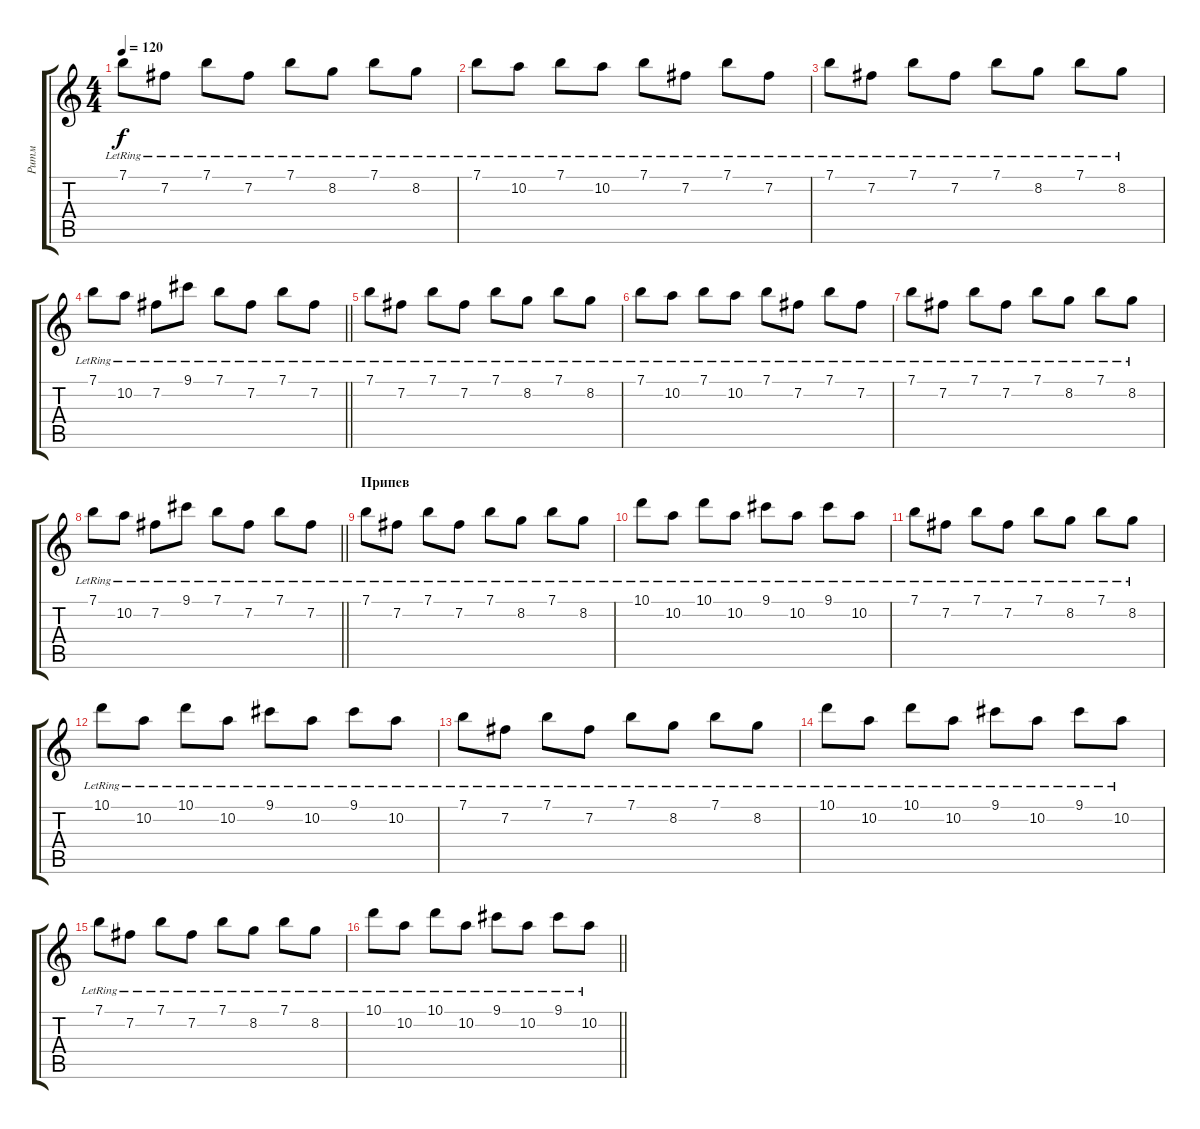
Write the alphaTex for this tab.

\track ("Ритм" "Ритм") {instrument distortionguitar}
\staff {score tabs}
\tuning (E4 B3 G3 D3 A2 E2) {hide}
\ts (4 4)
\tempo 120
\clef g2
\ks c
7.1{lr}.8{dy f} 7.2{lr}.8 7.1{lr}.8 7.2{lr}.8 7.1{lr}.8 8.2{lr}.8 7.1{lr}.8 8.2{lr}.8 |
7.1{lr}.8 10.2{lr}.8 7.1{lr}.8 10.2{lr}.8 7.1{lr}.8 7.2{lr}.8 7.1{lr}.8 7.2{lr}.8 |
7.1{lr}.8 7.2{lr}.8 7.1{lr}.8 7.2{lr}.8 7.1{lr}.8 8.2{lr}.8 7.1{lr}.8 8.2{lr}.8 |
\barLineRight lightlight
7.1{lr}.8 10.2{lr}.8 7.2{lr}.8 9.1{lr}.8 7.1{lr}.8 7.2{lr}.8 7.1{lr}.8 7.2{lr}.8 |
7.1{lr}.8 7.2{lr}.8 7.1{lr}.8 7.2{lr}.8 7.1{lr}.8 8.2{lr}.8 7.1{lr}.8 8.2{lr}.8 |
7.1{lr}.8 10.2{lr}.8 7.1{lr}.8 10.2{lr}.8 7.1{lr}.8 7.2{lr}.8 7.1{lr}.8 7.2{lr}.8 |
7.1{lr}.8 7.2{lr}.8 7.1{lr}.8 7.2{lr}.8 7.1{lr}.8 8.2{lr}.8 7.1{lr}.8 8.2{lr}.8 |
\barLineRight lightlight
7.1{lr}.8 10.2{lr}.8 7.2{lr}.8 9.1{lr}.8 7.1{lr}.8 7.2{lr}.8 7.1{lr}.8 7.2{lr}.8 |
\section ("" "Припев")
7.1{lr}.8 7.2{lr}.8 7.1{lr}.8 7.2{lr}.8 7.1{lr}.8 8.2{lr}.8 7.1{lr}.8 8.2{lr}.8 |
10.1{lr}.8 10.2{lr}.8 10.1{lr}.8 10.2{lr}.8 9.1{lr}.8 10.2{lr}.8 9.1{lr}.8 10.2{lr}.8 |
7.1{lr}.8 7.2{lr}.8 7.1{lr}.8 7.2{lr}.8 7.1{lr}.8 8.2{lr}.8 7.1{lr}.8 8.2{lr}.8 |
10.1{lr}.8 10.2{lr}.8 10.1{lr}.8 10.2{lr}.8 9.1{lr}.8 10.2{lr}.8 9.1{lr}.8 10.2{lr}.8 |
7.1{lr}.8 7.2{lr}.8 7.1{lr}.8 7.2{lr}.8 7.1{lr}.8 8.2{lr}.8 7.1{lr}.8 8.2{lr}.8 |
10.1{lr}.8 10.2{lr}.8 10.1{lr}.8 10.2{lr}.8 9.1{lr}.8 10.2{lr}.8 9.1{lr}.8 10.2{lr}.8 |
7.1{lr}.8 7.2{lr}.8 7.1{lr}.8 7.2{lr}.8 7.1{lr}.8 8.2{lr}.8 7.1{lr}.8 8.2{lr}.8 |
\barLineRight lightlight
10.1{lr}.8 10.2{lr}.8 10.1{lr}.8 10.2{lr}.8 9.1{lr}.8 10.2{lr}.8 9.1{lr}.8 10.2{lr}.8
